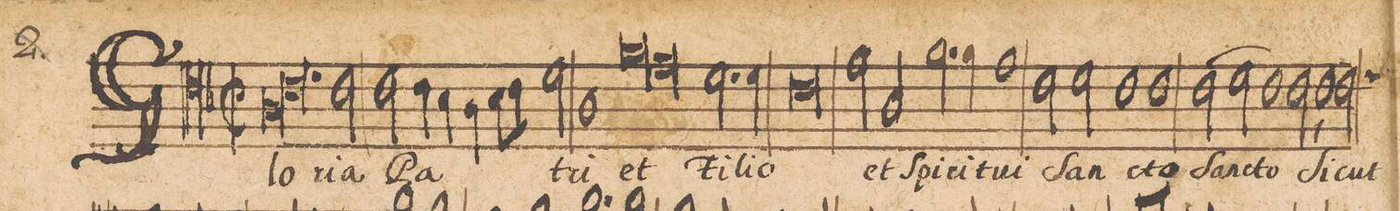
**kern	**text
*I"[Alto]	*
*clefC4	*
*k[b-]	*
*met(c|)	*
*M2/1	*
*met(c|)	*
*lig	*
1A	Glo-
1.c	.
*Xlig	*
=56-	=56-
2c\	-ri-
2c\	-a
4c\	Pa-
4B-\	.
=57-	=57-
4A\	.
8B-\L	.
8c\J	.
2d\	.
1A	-tri
=58-	=58-
*lig	*
1f	et
1e	.
*Xlig	*
=59-	=59-
2.d\	Fi-
4d\	-li-
0c	-o
=60-	=60-
2e\	et
2A/	Spi-
=61-	=61-
2.f\	-ri-
4f\	-tu-
1e	-i
=62-	=62-
2c\	San-
2d\	.
1c	.
=63-	=63-
1c	-cto
(2c\	San-
2d\	.
=64-	=64-
1c)	.
2c,<\	-cto
1c\	Si-
=65-	=65-
*custos:d	*
2c\	-cut
*-	*-
